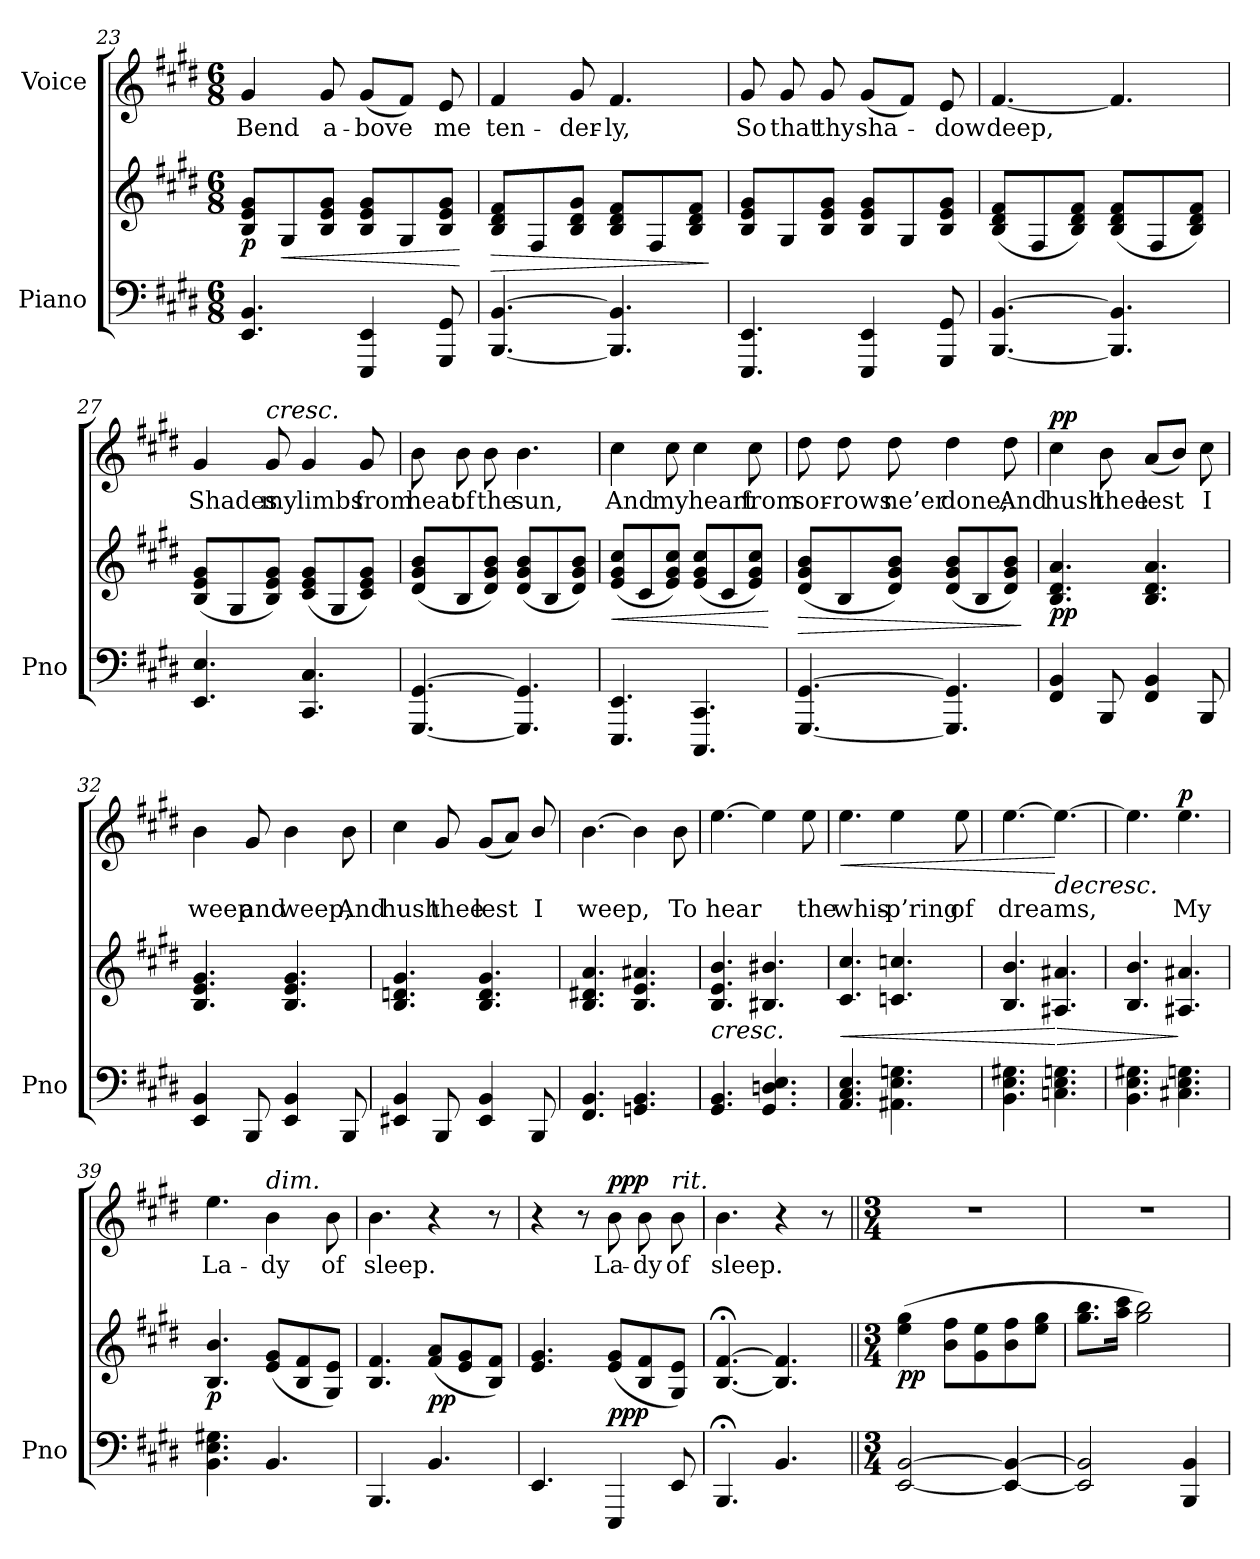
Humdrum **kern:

**kern	**kern	**dynam	**kern	**text	**dynam
*part2	*part2	*part2	*part1	*part1	*part1
*staff3	*staff2	*staff2/3	*staff1	*staff1	*staff1
*I"Piano	*	*	*I"Voice	*	*
*I'Pno	*	*	*	*	*
*clefF4	*clefG2	*	*clefG2	*	*
*k[f#c#g#d#]	*k[f#c#g#d#]	*	*k[f#c#g#d#]	*	*
*M6/8	*M6/8	*	*M6/8	*	*
=23	=23	=23	=23	=23	=23
!	!	!LO:DY:b	!	!	!LO:DY:a
!	!	!	!	!	!LO:DY:n=1:a
4.EE/ 4.BB/	8B/ 8e/ 8g#/L	p	4g#/	Bend	p other-dynamics
!	!	!LO:HP:b	!	!	!
.	8G#/	<	.	.	.
.	8B/ 8e/ 8g#/J	.	8g#/	a-	.
4EEE/ 4EE/	8B/ 8e/ 8g#/L	.	(8g#/L	-bove	.
.	8G#/	.	8f#/J)	.	.
8GGG#/ 8GG#/	8B/ 8e/ 8g#/J	.	8e/	me	.
.	.	[	.	.	.
=24	=24	=24	=24	=24	=24
!	!	!LO:HP:b	!	!	!
[4.BBB/ [4.BB/	8B/ 8d#/ 8f#/L	>	4f#/	ten-	.
.	8F#/	.	.	.	.
.	8B/ 8d#/ 8g#/J	.	8g#/	-der-	.
4.BBB/] 4.BB/]	8B/ 8d#/ 8f#/L	.	4.f#/	-ly,	.
.	8F#/	.	.	.	.
.	8B/ 8d#/ 8f#/J	.	.	.	.
.	.	]	.	.	.
=25	=25	=25	=25	=25	=25
4.EEE/ 4.EE/	8B/ 8e/ 8g#/L	.	8g#/	So	.
.	8G#/	.	8g#/	that	.
.	8B/ 8e/ 8g#/J	.	8g#/	thy	.
4EEE/ 4EE/	8B/ 8e/ 8g#/L	.	(8g#/L	sha-	.
.	8G#/	.	8f#/J)	.	.
8GGG#/ 8GG#/	8B/ 8e/ 8g#/J	.	8e/	-dow	.
=26	=26	=26	=26	=26	=26
[4.BBB/ [4.BB/	(8B/ 8d#/ 8f#/L	.	[4.f#/	deep,	.
.	8F#/	.	.	.	.
.	8B/ 8d#/ 8f#/J)	.	.	.	.
4.BBB/] 4.BB/]	(8B/ 8d#/ 8f#/L	.	4.f#/]	.	.
.	8F#/	.	.	.	.
.	8B/ 8d#/ 8f#/J)	.	.	.	.
=27	=27	=27	=27	=27	=27
4.EE/ 4.E/	(8B/ 8e/ 8g#/L	.	4g#/	Shades	.
.	8G#/	.	.	.	.
!	!	!	!LO:TX:a:i:t=cresc.	!	!
.	8B/ 8e/ 8g#/J)	.	8g#/	my	.
4.CC#/ 4.C#/	(8c#/ 8e/ 8g#/L	.	4g#/	limbs	.
.	8G#/	.	.	.	.
.	8c#/ 8e/ 8g#/J)	.	8g#/	from	.
=28	=28	=28	=28	=28	=28
[4.GGG#/ [4.GG#/	(8d#/ 8g#/ 8b/L	.	8b\	heat	.
.	8B/	.	8b\	of	.
.	8d#/ 8g#/ 8b/J)	.	8b\	the	.
4.GGG#/] 4.GG#/]	(8d#/ 8g#/ 8b/L	.	4.b\	sun,	.
.	8B/	.	.	.	.
.	8d#/ 8g#/ 8b/J)	.	.	.	.
=29	=29	=29	=29	=29	=29
!	!	!LO:HP:b	!	!	!
4.EEE/ 4.EE/	(8e/ 8g#/ 8cc#/L	<	4cc#\	And	.
.	8c#/	.	.	.	.
.	8e/ 8g#/ 8cc#/J)	.	8cc#\	my	.
4.CCC#/ 4.CC#/	(8e/ 8g#/ 8cc#/L	.	4cc#\	heart	.
.	8c#/	.	.	.	.
.	8e/ 8g#/ 8cc#/J)	.	8cc#\	from	.
.	.	[	.	.	.
=30	=30	=30	=30	=30	=30
!	!	!LO:HP:b	!	!	!
[4.GGG#/ [4.GG#/	(8d#/ 8g#/ 8b/L	>	8dd#\	sor-	.
.	8B/	.	8dd#\	-rows	.
.	8d#/ 8g#/ 8b/J)	.	8dd#\	ne’er	.
4.GGG#/] 4.GG#/]	(8d#/ 8g#/ 8b/L	.	4dd#\	done;	.
.	8B/	.	.	.	.
.	8d#/ 8g#/ 8b/J)	.	8dd#\	And	.
.	.	]	.	.	.
=31	=31	=31	=31	=31	=31
!	!	!LO:DY:b	!	!	!LO:DY:a
4FF#/ 4BB/	4.B/ 4.d#/ 4.a/	pp	4cc#\	hush	pp
8BBB/	.	.	8b\	thee	.
4FF#/ 4BB/	4.B/ 4.d#/ 4.a/	.	(8a/L	lest	.
.	.	.	8b/J)	.	.
8BBB/	.	.	8cc#\	I	.
=32	=32	=32	=32	=32	=32
4EE/ 4BB/	4.B/ 4.e/ 4.g#/	.	4b\	weep	.
8BBB/	.	.	8g#/	and	.
4EE/ 4BB/	4.B/ 4.e/ 4.g#/	.	4b\	weep,	.
8BBB/	.	.	8b\	And	.
=33	=33	=33	=33	=33	=33
4EE#X/ 4BB/	4.B/ 4.dn/ 4.g#/	.	4cc#\	hush	.
8BBB/	.	.	8g#/	thee	.
4EE#/ 4BB/	4.B/ 4.d/ 4.g#/	.	(8g#/L	lest	.
.	.	.	8a/J)	.	.
8BBB/	.	.	8b/	I	.
=34	=34	=34	=34	=34	=34
4.FF#/ 4.BB/	4.B/ 4.d#X/ 4.a/	.	[4.b\	weep,	.
4.GGn/ 4.BB/	4.B/ 4.e/ 4.a#X/	.	4b\]	.	.
.	.	.	8b\	To	.
=35	=35	=35	=35	=35	=35
!	!LO:TX:b:i:t=cresc.	!	!	!	!
4.GG#/ 4.BB/	4.B/ 4.e/ 4.b/	.	[4.ee\	hear	.
4.GG#/ 4.Dn/ 4.E/	4.B#X/ 4.b#X/	.	4ee\]	.	.
.	.	.	8ee\	the	.
=36	=36	=36	=36	=36	=36
!	!	!LO:HP:b	!	!	!LO:HP:b
4.AA/ 4.C#/ 4.E/	4.c#/ 4.cc#/	<	4.ee\	whis-	<
4.AA#X\ 4.E\ 4.Gn\	4.cn/ 4.ccn/	.	4ee\	-p’ring	.
.	.	.	8ee\	of	.
=37	=37	=37	=37	=37	=37
4.BB\ 4.E\ 4.G#X\	4.B/ 4.b/	.	[4.ee\	dreams,	.
!	!	!LO:HP:n=1:b	!	!	!LO:HP:n=1:b
4.Cn\ 4.E\ 4.Gn\	4.A#X/ 4.a#X/	[ >	4.ee\_	.	[ >
=38	=38	=38	=38	=38	=38
4.BB\ 4.E\ 4.G#X\	4.B/ 4.b/	.	4.ee\]	.	.
!	!	!	!	!	!LO:DY:a
4.C#X\ 4.E\ 4.Gn\	4.A#X/ 4.a#X/	]	4.ee\	My	p
.	.	.	.	.	]
=39	=39	=39	=39	=39	=39
!	!	!LO:DY:b	!	!	!
4.BB\ 4.E\ 4.G#X\	4.B/ 4.b/	p	4.ee\	La-	.
!	!	!	!LO:TX:a:i:t=dim.	!	!
4.BB/	(8e/ 8g#/L	.	4b\	-dy	.
.	8B/ 8f#/	.	.	.	.
.	8G#/ 8e/J)	.	8b\	of	.
=40	=40	=40	=40	=40	=40
4.BBB/	4.B/ 4.f#/	.	4.b\	sleep.	.
!	!	!LO:DY:b	!	!	!
4.BB/	(8f#/ 8a/L	pp	4r	.	.
.	8e/ 8g#/	.	.	.	.
.	8B/ 8f#/J)	.	8r	.	.
=41	=41	=41	=41	=41	=41
4.EE/	4.e/ 4.g#/	.	4r	.	.
.	.	.	8r	.	.
!	!	!LO:DY:b	!	!	!LO:DY:a
4EEE/	(8e/ 8g#/L	ppp	8b\	La-	ppp
.	8B/ 8f#/	.	8b\	-dy	.
!	!	!	!LO:TX:i:t=rit.	!	!
8EE/	8G#/ 8e/J)	.	8b\	of	.
=42	=42	=42	=42	=42	=42
4.BBB;</	[4.B/;< [4.f#/;<	.	4.b\	sleep.	.
4.BB/	4.B/] 4.f#/]	.	4r	.	.
.	.	.	8r	.	.
=43||	=43||	=43||	=43||	=43||	=43||
*M3/4	*M3/4	*	*M3/4	*	*
!	!	!LO:DY:b	!	!	!
[2EE/ [2BB/	(4ee\ 4gg#\	pp	2.r	.	.
.	8b\ 8ff#\L	.	.	.	.
.	8g#\ 8ee\	.	.	.	.
4EE/_ 4BB/_	8b\ 8ff#\	.	.	.	.
.	8ee\ 8gg#\J	.	.	.	.
=44	=44	=44	=44	=44	=44
2EE/] 2BB/]	8.gg#\ 8.bb\L	.	2.r	.	.
.	16aa\ 16ccc#\Jk	.	.	.	.
.	2gg#\ 2bb\)	.	.	.	.
4BBB/ 4BB/	.	.	.	.	.
=	=	=	=	=	=
*-	*-	*-	*-	*-	*-
